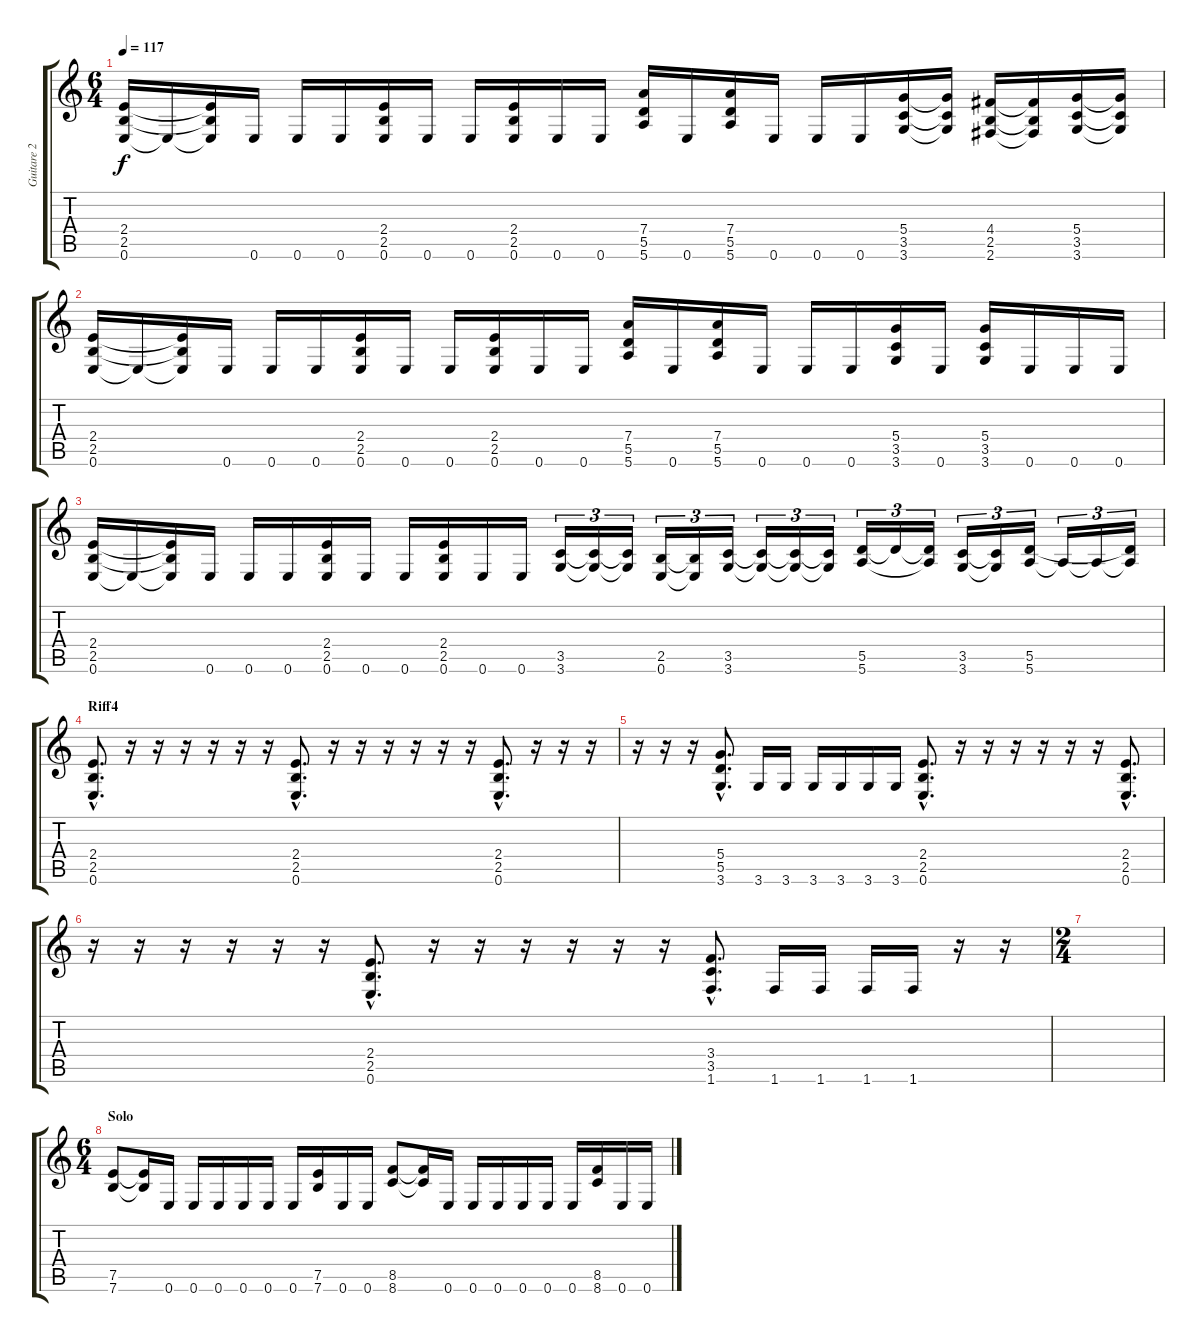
\track ("Guitare 2" "Guitare 2") {instrument distortionguitar}
\staff {score tabs}
\tuning (E4 B3 G3 D3 A2 E2) {hide}
\ts (6 4)
\tempo 117
\clef g2
\ks c
(2.4 2.5 0.6).16{dy f} 0.6{t}.16 (2.4{t} 2.5{t} 0.6{t}).16 0.6.16 0.6.16 0.6.16 (2.4 2.5 0.6).16 0.6.16 0.6.16 (2.4 2.5 0.6).16 0.6.16 0.6.16 (7.4 5.5 5.6).16 0.6.16 (7.4 5.5 5.6).16 0.6.16 0.6.16 0.6.16 (5.4 3.5 3.6).16 (5.4{t} 3.5{t} 3.6{t}).16 (4.4 2.5 2.6).16 (4.4{t} 2.5{t} 2.6{t}).16 (5.4 3.5 3.6).16 (5.4{t} 3.5{t} 3.6{t}).16 |
(2.4 2.5 0.6).16 0.6{t}.16 (2.4{t} 2.5{t} 0.6{t}).16 0.6.16 0.6.16 0.6.16 (2.4 2.5 0.6).16 0.6.16 0.6.16 (2.4 2.5 0.6).16 0.6.16 0.6.16 (7.4 5.5 5.6).16 0.6.16 (7.4 5.5 5.6).16 0.6.16 0.6.16 0.6.16 (5.4 3.5 3.6).16 0.6.16 (5.4 3.5 3.6).16 0.6.16 0.6.16 0.6.16 |
(2.4 2.5 0.6).16 0.6{t}.16 (2.4{t} 2.5{t} 0.6{t}).16 0.6.16 0.6.16 0.6.16 (2.4 2.5 0.6).16 0.6.16 0.6.16 (2.4 2.5 0.6).16 0.6.16 0.6.16 (3.5 3.6).16{tu (3 2)} (3.5{t} 3.6{t}).16{tu (3 2)} (3.5{t} 3.6{t}).16{tu (3 2)} (2.5 0.6).16{tu (3 2)} (2.5{t} 0.6{t}).16{tu (3 2)} (3.5 3.6).16{tu (3 2)} (3.5{t} 3.6{t}).16{tu (3 2)} (3.5{t} 3.6{t}).16{tu (3 2)} (3.5{t} 3.6{t}).16{tu (3 2)} (5.5 5.6).16{tu (3 2)} 5.5{t}.16{tu (3 2)} (5.5{t} 5.6{t}).16{tu (3 2)} (3.5 3.6).16{tu (3 2)} (3.5{t} 3.6{t}).16{tu (3 2)} (5.5 5.6).16{tu (3 2)} 5.6{t}.16{tu (3 2)} 5.6{t}.16{tu (3 2)} (5.5{t} 5.6{t}).16{tu (3 2)} |
\section ("" "Riff4")
(2.4{hac} 2.5{hac} 0.6{hac}).8{d} r.16 r.16 r.16 r.16 r.16 r.16 (2.4{hac} 2.5{hac} 0.6{hac}).8{d} r.16 r.16 r.16 r.16 r.16 r.16 (2.4{hac} 2.5{hac} 0.6{hac}).8{d} r.16 r.16 r.16 |
r.16 r.16 r.16 (5.4{hac} 5.5{hac} 3.6{hac}).8{d} 3.6.16 3.6.16 3.6.16 3.6.16 3.6.16 3.6.16 (2.4{hac} 2.5{hac} 0.6{hac}).8{d} r.16 r.16 r.16 r.16 r.16 r.16 (2.4{hac} 2.5{hac} 0.6{hac}).8{d} |
r.16 r.16 r.16 r.16 r.16 r.16 (2.4{hac} 2.5{hac} 0.6{hac}).8{d} r.16 r.16 r.16 r.16 r.16 r.16 (3.4{hac} 3.5{hac} 1.6{hac}).8{d} 1.6.16 1.6.16 1.6.16 1.6.16 r.16 r.16 |
\ts (2 4)
|
\ts (6 4)
\section ("" "Solo")
(7.5 7.6).8 (7.5{t} 7.6{t}).16 0.6.16 0.6.16 0.6.16 0.6.16 0.6.16 0.6.16 (7.5 7.6).16 0.6.16 0.6.16 (8.5 8.6).8 (8.5{t} 8.6{t}).16 0.6.16 0.6.16 0.6.16 0.6.16 0.6.16 0.6.16 (8.5 8.6).16 0.6.16 0.6.16
